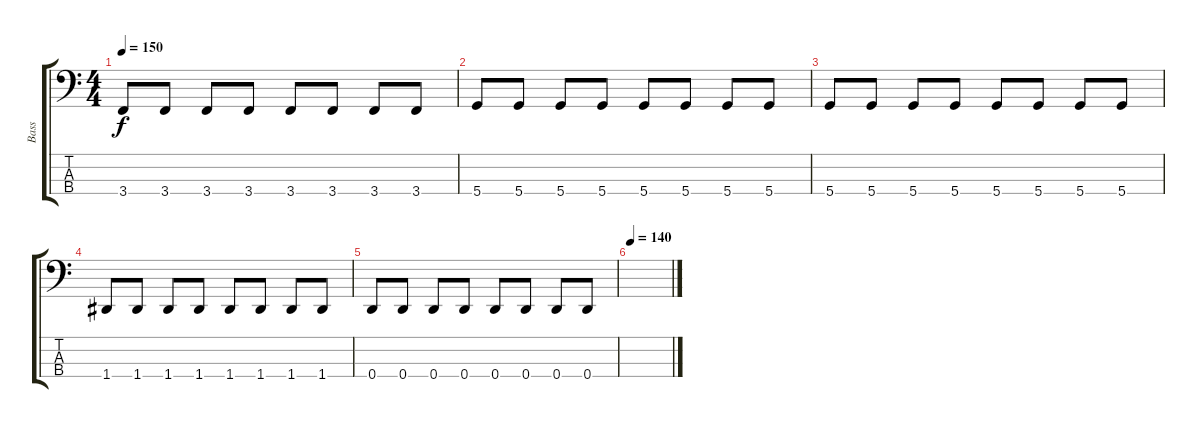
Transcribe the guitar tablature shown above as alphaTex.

\track ("Bass" "Bass") {instrument electricbassfinger}
\staff {score tabs}
\tuning (G2 D2 A1 D1) {hide}
\ts (4 4)
\tempo 150
\clef f4
\ks c
3.4.8{dy f} 3.4.8 3.4.8 3.4.8 3.4.8 3.4.8 3.4.8 3.4.8 |
5.4.8 5.4.8 5.4.8 5.4.8 5.4.8 5.4.8 5.4.8 5.4.8 |
5.4.8 5.4.8 5.4.8 5.4.8 5.4.8 5.4.8 5.4.8 5.4.8 |
1.4.8 1.4.8 1.4.8 1.4.8 1.4.8 1.4.8 1.4.8 1.4.8 |
0.4.8 0.4.8 0.4.8 0.4.8 0.4.8 0.4.8 0.4.8 0.4.8 |
\tempo 140
